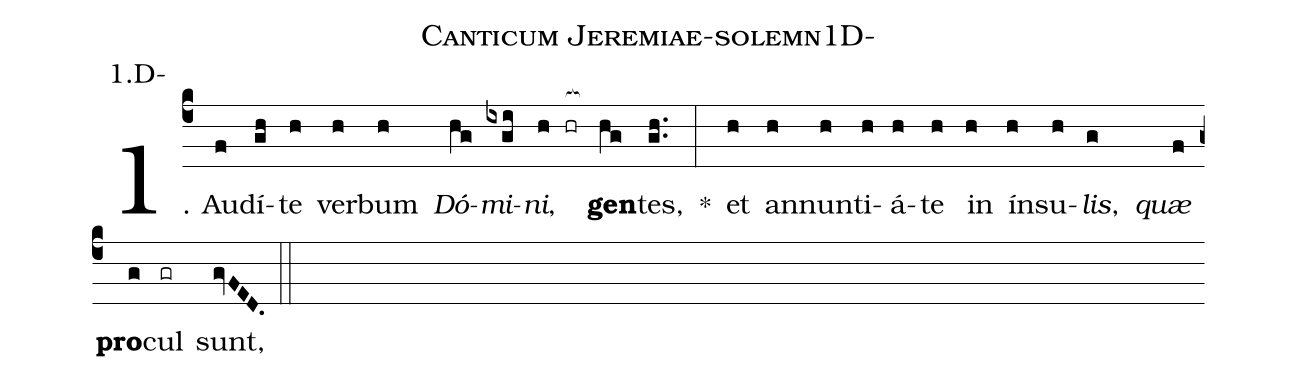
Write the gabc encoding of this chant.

name: Canticum Jeremiae-solemn1D-;
annotation: 1.D-;
%%
(c4)1. Au(f)dí(gh)te(h) ver(h)bum(h) <i>Dó</i>(hg)<i>mi</i>(ixgi)<i>ni</i>,(h hr[ocb:1{]) <b>gen</b>(hg[ocb:0}])tes,(gh..) *(:) et(h) an(h)nun(h)ti(h)á(h)te(h) in(h) ín(h)su(h)<i>lis</i>,(g) <i>quæ</i>(f) <b>pro</b>(g)cul(gr) sunt,(gvFED.) (::)
